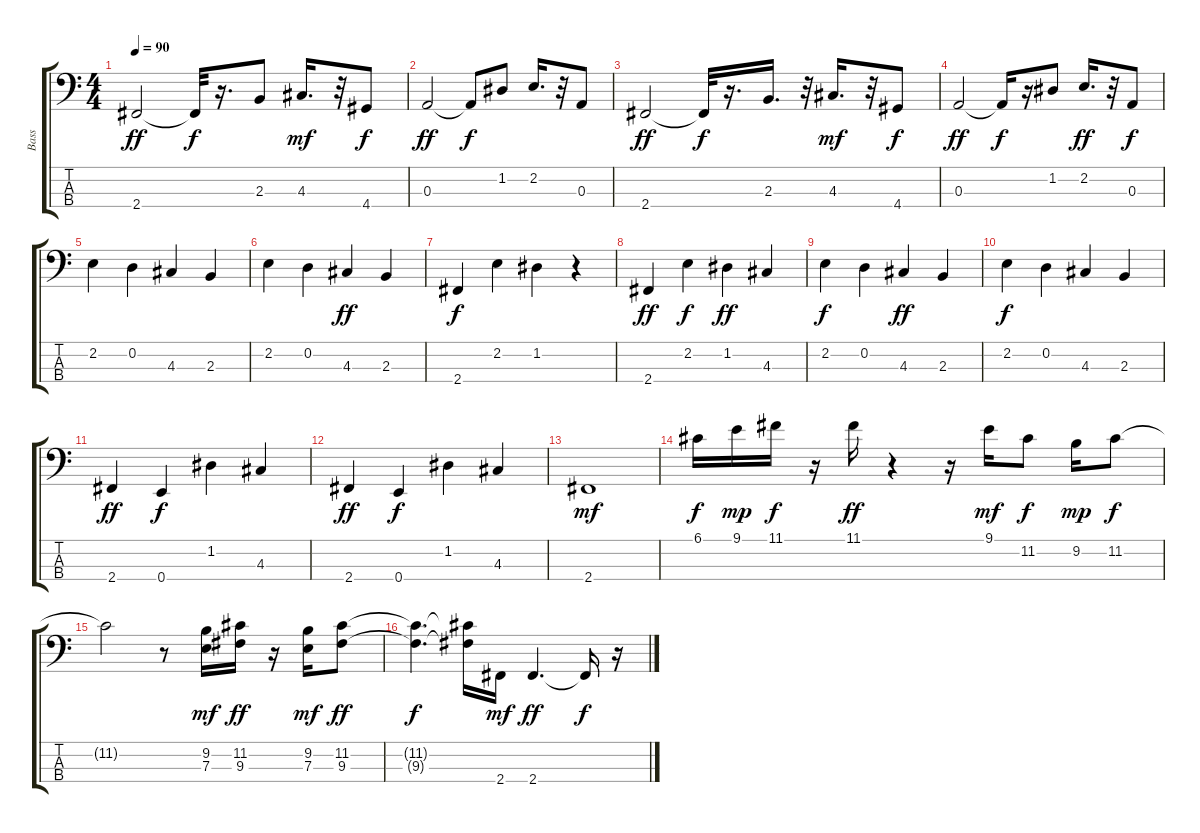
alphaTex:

\track ("Bass" "Bass") {instrument electricbassfinger}
\staff {score tabs}
\tuning (G2 D2 A1 E1) {hide}
\ts (4 4)
\tempo 90
\clef f4
\ks c
2.4.2{dy ff} 2.4{t}.32{dy f} r.16{d} 2.3.8 4.3.16{d dy mf} r.32 4.4.8{dy f} |
0.3.2{dy ff} 0.3{t}.8{dy f} 1.2.8 2.2.16{d} r.32 0.3.8 |
2.4.2{dy ff} 2.4{t}.32{dy f} r.16{d} 2.3.16{d} r.32 4.3.16{d dy mf} r.32 4.4.8{dy f} |
0.3.2{dy ff} 0.3{t}.16{dy f} r.16 1.2.8 2.2.16{d dy ff} r.32 0.3.8{dy f} |
2.2.4 0.2.4 4.3.4 2.3.4 |
2.2.4 0.2.4 4.3.4{dy ff} 2.3.4 |
2.4.4{dy f} 2.2.4 1.2.4 r.4 |
2.4.4{dy ff} 2.2.4{dy f} 1.2.4{dy ff} 4.3.4 |
2.2.4{dy f} 0.2.4 4.3.4{dy ff} 2.3.4 |
2.2.4{dy f} 0.2.4 4.3.4 2.3.4 |
2.4.4{dy ff} 0.4.4{dy f} 1.2.4 4.3.4 |
2.4.4{dy ff} 0.4.4{dy f} 1.2.4 4.3.4 |
2.4.1{dy mf} |
6.1.16{dy f instrument slapbass1} 9.1.16{dy mp} 11.1.16{dy f} r.16 11.1.16{dy ff} r.4 r.16 9.1.16{dy mf} 11.2.8{dy f} 9.2.16{dy mp} 11.2.8{dy f} |
11.2{t}.2 r.8 (9.2 7.3).16{dy mf} (11.2 9.3).16{dy ff} r.16 (9.2 7.3).16{dy mf} (11.2 9.3).8{dy ff} |
(11.2{t} 9.3{t}).4{d dy f} (11.2{t} 9.3{t}).16 2.4.16{dy mf} 2.4.4{d dy ff} 2.4{t}.16{dy f} r.16
